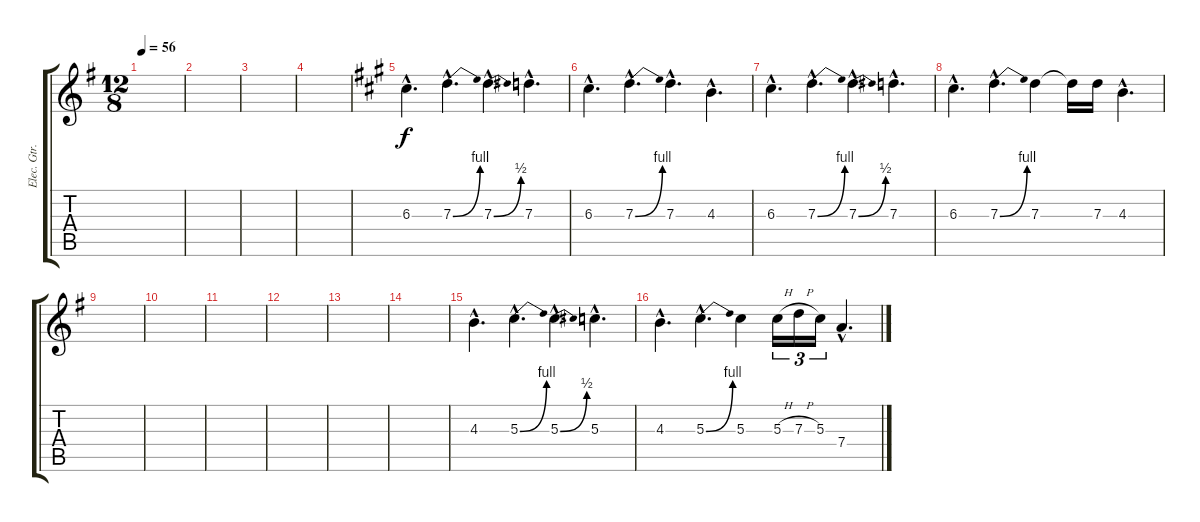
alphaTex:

\track ("Elec. Gtr." "Elec. Gtr.") {instrument overdrivenguitar}
\staff {score tabs}
\tuning (E4 B3 G3 D3 A2 E2) {hide}
\ts (12 8)
\tempo 56
\clef g2
\ks eminor
|
|
|
|
\ks f#minor
6.3{hac}.4{d} 7.3{be (bend 0 0 60 4) hac}.4{d} 7.3{be (bend 0 0 60 2) hac}.4{d} 7.3{hac}.4{d} |
6.3{hac}.4{d} 7.3{be (bend 0 0 60 4) hac}.4{d} 7.3{hac}.4{d} 4.3{hac}.4{d} |
6.3{hac}.4{d} 7.3{be (bend 0 0 60 4) hac}.4{d} 7.3{be (bend 0 0 60 2) hac}.4{d} 7.3{hac}.4{d} |
6.3{hac}.4{d} 7.3{be (bend 0 0 60 4) hac}.4{d} 7.3.4 7.3{t}.16 7.3.16 4.3{hac}.4{d} |
\ks g
|
|
|
|
|
|
\ks eminor
4.3{hac}.4{d} 5.3{be (bend 0 0 60 4) hac}.4{d} 5.3{be (bend 0 0 60 2) hac}.4{d} 5.3{hac}.4{d} |
4.3{hac}.4{d} 5.3{be (bend 0 0 60 4) hac}.4{d} 5.3.4 5.3{h}.16{tu (3 2)} 7.3{h}.16{tu (3 2)} 5.3.16{tu (3 2)} 7.4{hac}.4{d}
